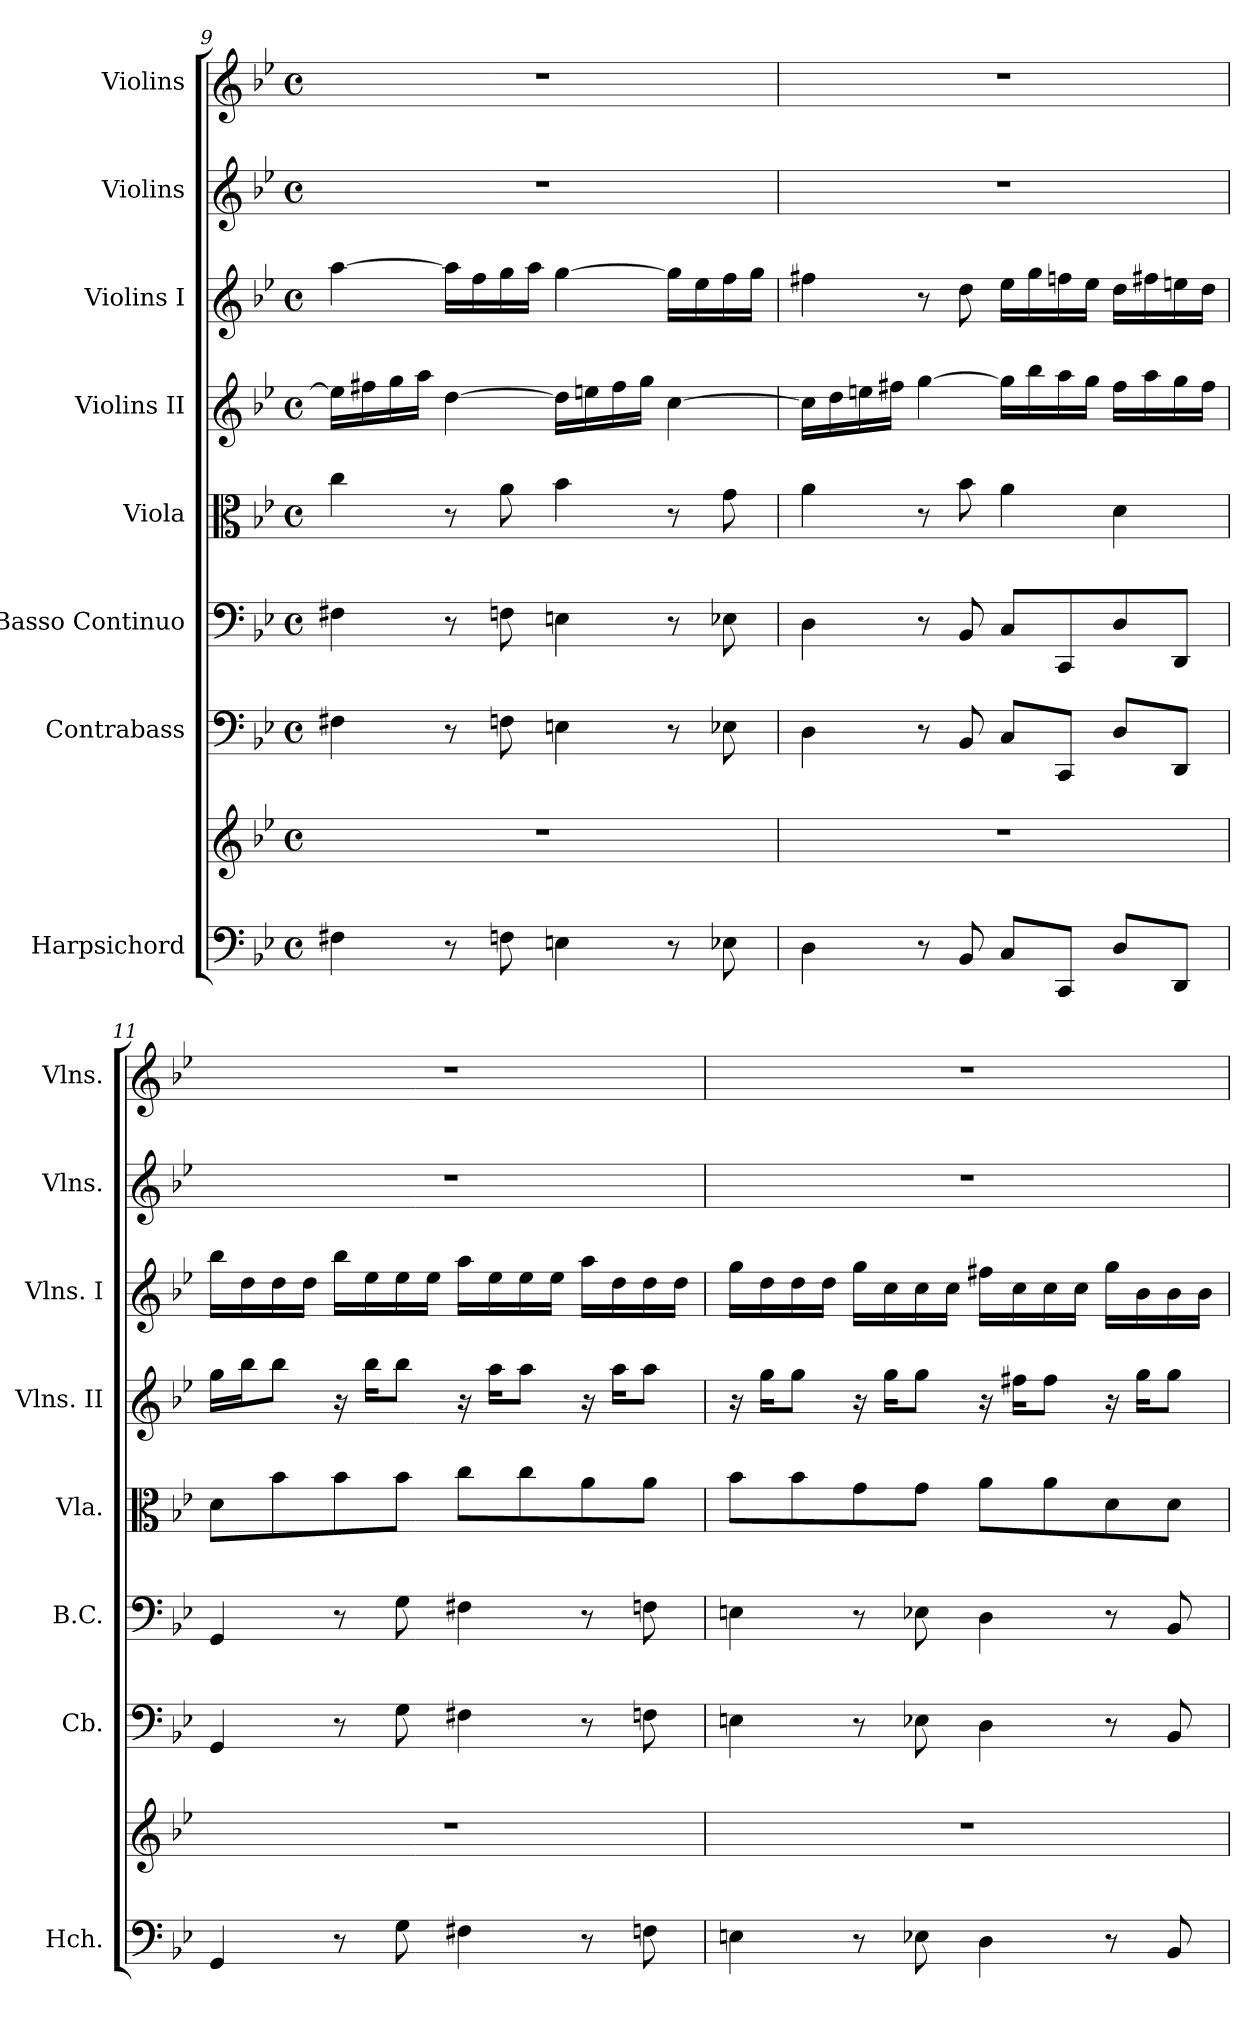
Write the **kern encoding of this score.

**kern	**kern	**kern	**kern	**kern	**kern	**kern	**kern	**kern
*part8	*part8	*part7	*part6	*part5	*part4	*part3	*part2	*part1
*staff9	*staff8	*staff7	*staff6	*staff5	*staff4	*staff3	*staff2	*staff1
*I"Harpsichord	*	*I"Contrabass	*I"Basso Continuo	*I"Viola	*I"Violins II	*I"Violins I	*I"Violins	*I"Violins
*I'Hch.	*	*I'Cb.	*I'B.C.	*I'Vla.	*I'Vlns. II	*I'Vlns. I	*I'Vlns.	*I'Vlns.
*clefF4	*clefG2	*clefF4	*clefF4	*clefC3	*clefG2	*clefG2	*clefG2	*clefG2
*	*	*ITrd7c12	*	*	*	*	*	*
*k[b-e-]	*k[b-e-]	*k[b-e-]	*k[b-e-]	*k[b-e-]	*k[b-e-]	*k[b-e-]	*k[b-e-]	*k[b-e-]
*M4/4	*M4/4	*M4/4	*M4/4	*M4/4	*M4/4	*M4/4	*M4/4	*M4/4
*met(c)	*met(c)	*met(c)	*met(c)	*met(c)	*met(c)	*met(c)	*met(c)	*met(c)
=9	=9	=9	=9	=9	=9	=9	=9	=9
4F#X\	1r	4FF#X\	4F#X\	4cc\	16ee-\LL]	[4aa\	1r	1r
.	.	.	.	.	16ff#X\	.	.	.
.	.	.	.	.	16gg\	.	.	.
.	.	.	.	.	16aa\JJ	.	.	.
8r	.	8r	8r	8r	[4dd\	16aa\LL]	.	.
.	.	.	.	.	.	16ff\	.	.
8Fn\	.	8FFn\	8Fn\	8a\	.	16gg\	.	.
.	.	.	.	.	.	16aa\JJ	.	.
4En\	.	4EEn\	4En\	4b-\	16dd\LL]	[4gg\	.	.
.	.	.	.	.	16een\	.	.	.
.	.	.	.	.	16ff#\	.	.	.
.	.	.	.	.	16gg\JJ	.	.	.
8r	.	8r	8r	8r	[4cc\	16gg\LL]	.	.
.	.	.	.	.	.	16ee-\	.	.
8E-X\	.	8EE-X\	8E-X\	8g\	.	16ff\	.	.
.	.	.	.	.	.	16gg\JJ	.	.
!!LO:LB:g=z
=10	=10	=10	=10	=10	=10	=10	=10	=10
4D\	1r	4DD\	4D\	4a\	16cc\LL]	4ff#X\	1r	1r
.	.	.	.	.	16dd\	.	.	.
.	.	.	.	.	16een\	.	.	.
.	.	.	.	.	16ff#X\JJ	.	.	.
8r	.	8r	8r	8r	[4gg\	8r	.	.
8BB-/	.	8BBB-/	8BB-/	8b-\	.	8dd\	.	.
8C/L	.	8CC/L	8C/L	4a\	16gg\LL]	16ee-\LL	.	.
.	.	.	.	.	16bb-\	16gg\	.	.
8CC/J	.	8CCC/J	8CC/	.	16aa\	16ffn\	.	.
.	.	.	.	.	16gg\JJ	16ee-\JJ	.	.
8D/L	.	8DD/L	8D/	4d\	16ff#\LL	16dd\LL	.	.
.	.	.	.	.	16aa\	16ff#X\	.	.
8DD/J	.	8DDD/J	8DD/J	.	16gg\	16een\	.	.
.	.	.	.	.	16ff#\JJ	16dd\JJ	.	.
=11	=11	=11	=11	=11	=11	=11	=11	=11
4GG/	1r	4GGG/	4GG/	8d\L	16gg\LL	16bb-\LL	1r	1r
.	.	.	.	.	16bb-\J	16dd\	.	.
.	.	.	.	8b-\	8bb-\J	16dd\	.	.
.	.	.	.	.	.	16dd\JJ	.	.
8r	.	8r	8r	8b-\	16r	16bb-\LL	.	.
.	.	.	.	.	16bb-\KL	16ee-\	.	.
8G\	.	8GG\	8G\	8b-\J	8bb-\J	16ee-\	.	.
.	.	.	.	.	.	16ee-\JJ	.	.
4F#X\	.	4FF#X\	4F#X\	8cc\L	16r	16aa\LL	.	.
.	.	.	.	.	16aa\KL	16ee-\	.	.
.	.	.	.	8cc\	8aa\J	16ee-\	.	.
.	.	.	.	.	.	16ee-\JJ	.	.
8r	.	8r	8r	8a\	16r	16aa\LL	.	.
.	.	.	.	.	16aa\KL	16dd\	.	.
8Fn\	.	8FFn\	8Fn\	8a\J	8aa\J	16dd\	.	.
.	.	.	.	.	.	16dd\JJ	.	.
!!LO:PB:g=z
=12	=12	=12	=12	=12	=12	=12	=12	=12
4En\	1r	4EEn\	4En\	8b-\L	16r	16gg\LL	1r	1r
.	.	.	.	.	16gg\KL	16dd\	.	.
.	.	.	.	8b-\	8gg\J	16dd\	.	.
.	.	.	.	.	.	16dd\JJ	.	.
8r	.	8r	8r	8g\	16r	16gg\LL	.	.
.	.	.	.	.	16gg\KL	16cc\	.	.
8E-X\	.	8EE-X\	8E-X\	8g\J	8gg\J	16cc\	.	.
.	.	.	.	.	.	16cc\JJ	.	.
4D\	.	4DD\	4D\	8a\L	16r	16ff#X\LL	.	.
.	.	.	.	.	16ff#X\KL	16cc\	.	.
.	.	.	.	8a\	8ff#\J	16cc\	.	.
.	.	.	.	.	.	16cc\JJ	.	.
8r	.	8r	8r	8d\	16r	16gg\LL	.	.
.	.	.	.	.	16gg\KL	16b-\	.	.
8BB-/	.	8BBB-/	8BB-/	8d\J	8gg\J	16b-\	.	.
.	.	.	.	.	.	16b-\JJ	.	.
=	=	=	=	=	=	=	=	=
*-	*-	*-	*-	*-	*-	*-	*-	*-
